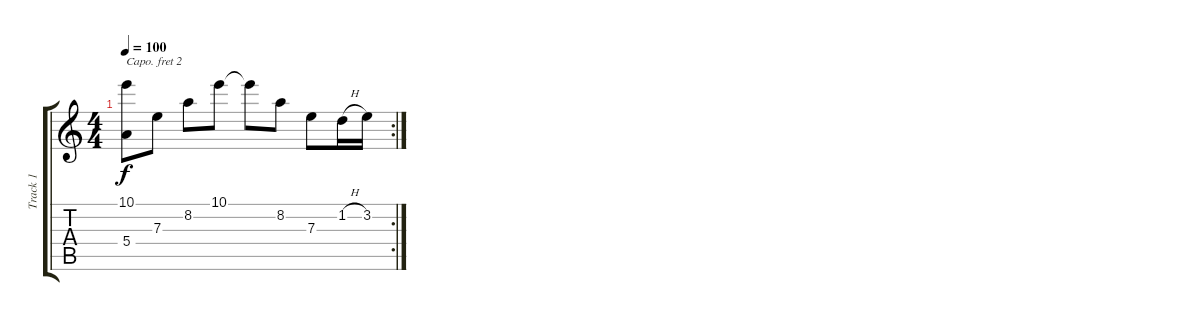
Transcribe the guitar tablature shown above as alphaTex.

\track ("Track 1" "Track 1") {instrument acousticguitarnylon}
\staff {score tabs}
\capo 2
\tuning (E4 B3 G3 D3 A2 E2) {hide}
\rc 2
\ts (4 4)
\tempo 100
\clef g2
\ks c
(10.1 5.4).8{dy f} 7.3.8 8.2.8 10.1.8 10.1{t}.8 8.2.8 7.3.8 1.2{h}.16 3.2.16
